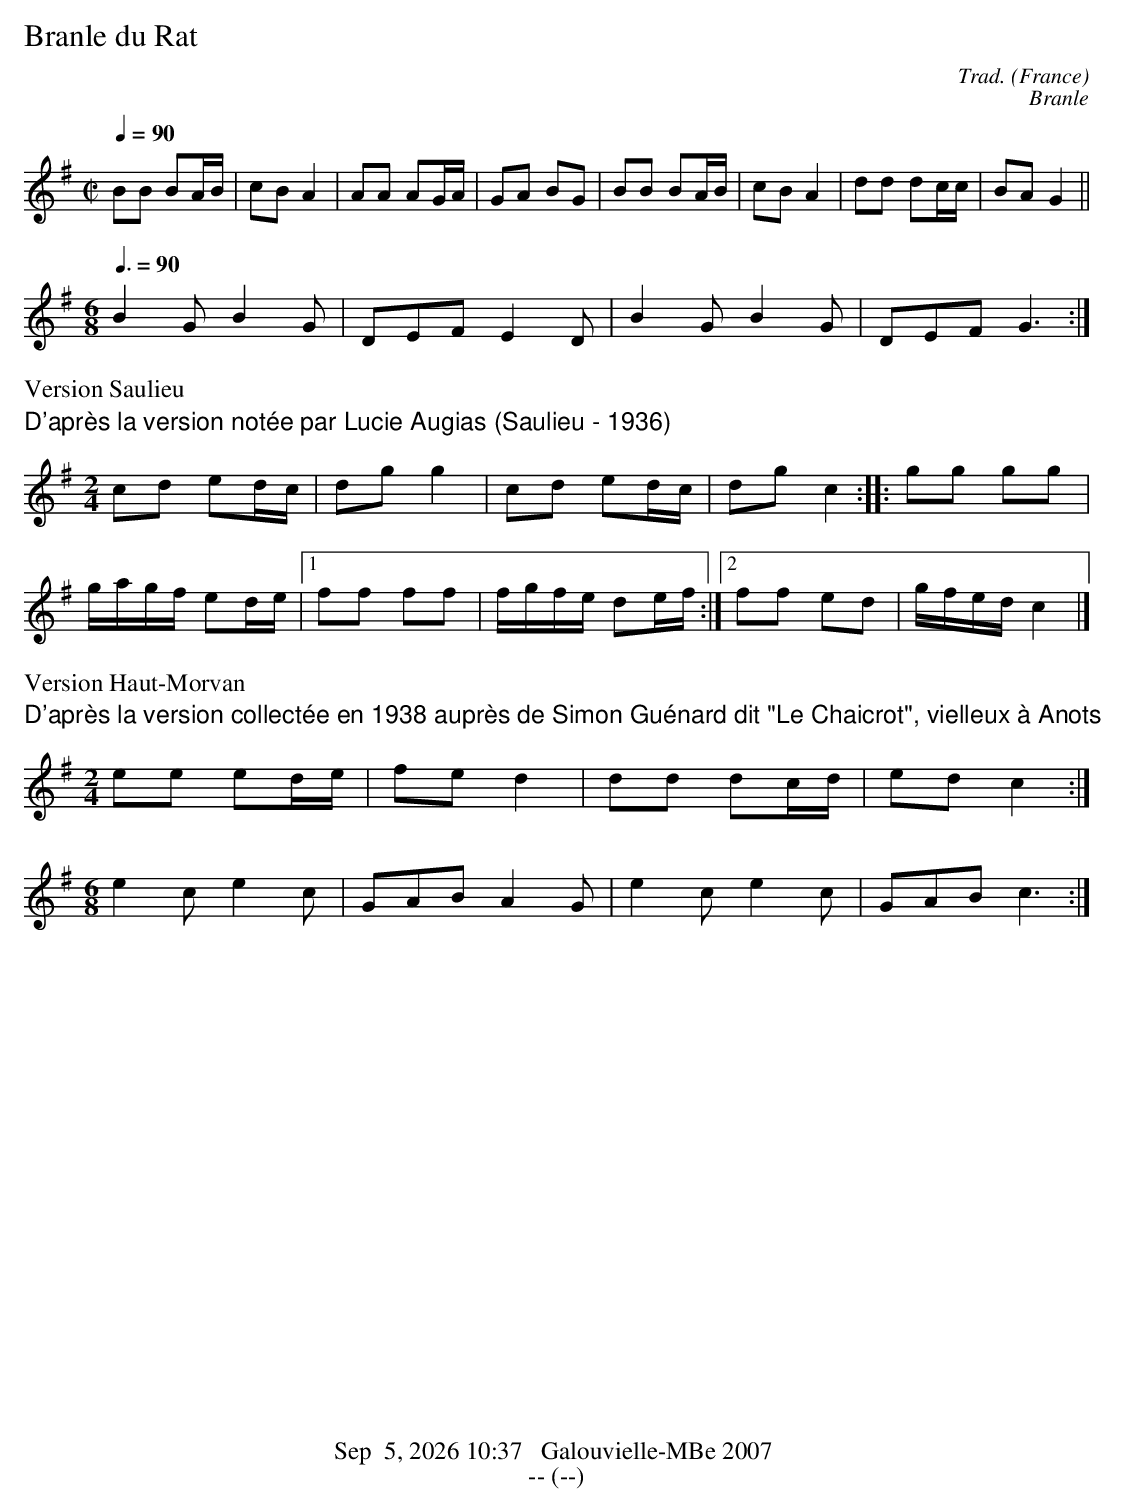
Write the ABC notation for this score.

X:1
T:Branle du Rat
C:Trad.
O:France
M:C|
L:1/16
Q:1/4=90
K:G
B2B2 B2AB|c2B2 A4|A2A2 A2GA|G2A2 B2G2|\
B2B2 B2AB|c2B2 A4|d2d2 d2cc|B2A2 G4||
[M:6/8][L:1/8]
Q:3/8=90
B2G B2G|DEF E2D|B2G B2G|DEF G3:|
T:Version Saulieu
M:2/4
%%text D'après la version notée par Lucie Augias (Saulieu - 1936)
cd ed/c/ | dg g2 | cd ed/c/ | dg c2 :: gg gg | g/a/g/f/ ed/e/ |1
ff ff | f/g/f/e/ de/f/ :|2 ff ed | g/f/e/d/ c2 |]
T:Version Haut-Morvan
%%text D'après la version collectée en 1938 auprès de Simon Guénard dit "Le Chaicrot", vielleux à Anots
M:2/4
ee ed/e/ | fe d2 | dd dc/d/ |  ed c2 :| [M:6/8] e2c e2c | GAB A2G | e2c e2c | GAB c3 :|
